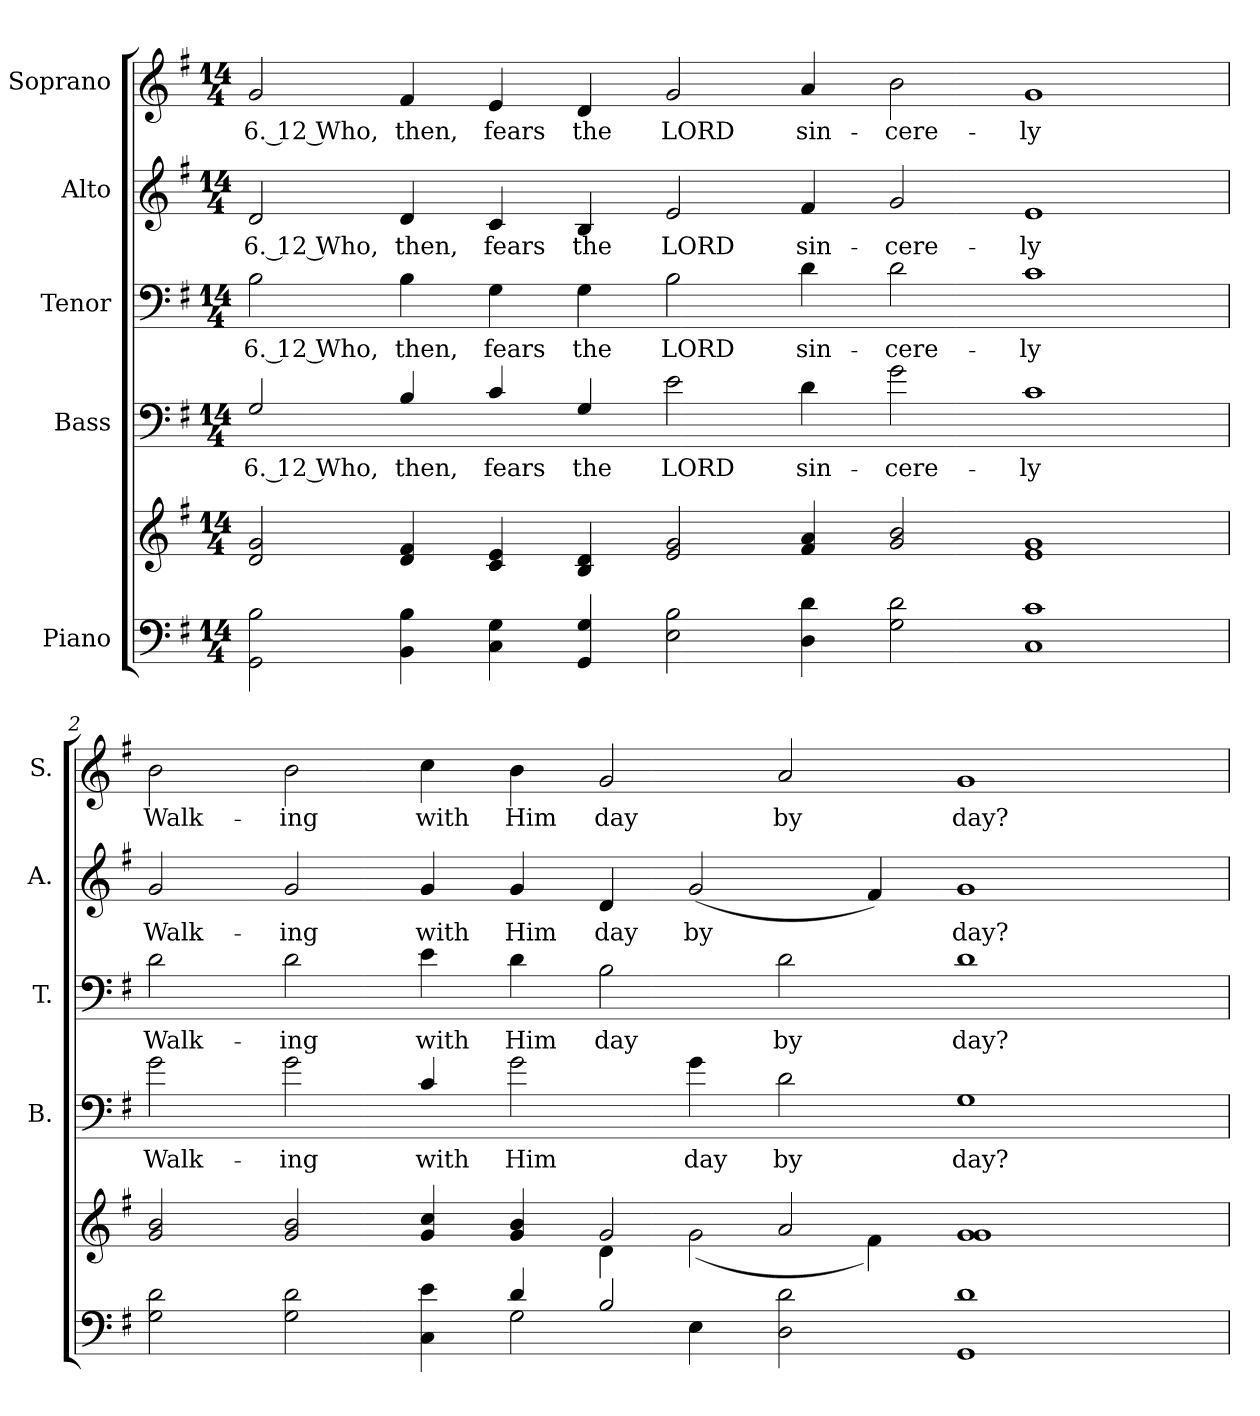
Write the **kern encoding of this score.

**kern	**kern	**kern	**text	**kern	**text	**kern	**text	**kern	**text
*part5	*part5	*part4	*part4	*part3	*part3	*part2	*part2	*part1	*part1
*staff6	*staff5	*staff4	*staff4	*staff3	*staff3	*staff2	*staff2	*staff1	*staff1
*I"Piano	*	*I"Bass	*	*I"Tenor	*	*I"Alto	*	*I"Soprano	*
*	*	*I'B.	*	*I'T.	*	*I'A.	*	*I'S.	*
!!LO:PB:g=z
*clefF4	*clefG2	*clefF4	*	*clefF4	*	*clefG2	*	*clefG2	*
*	*	*ITrd7c12	*	*	*	*	*	*	*
*k[f#]	*k[f#]	*k[f#]	*	*k[f#]	*	*k[f#]	*	*k[f#]	*
*G:	*G:	*G:	*	*G:	*	*G:	*	*G:	*
*M14/4	*M14/4	*M14/4	*	*M14/4	*	*M14/4	*	*M14/4	*
*MM180	*MM180	*MM180	*	*MM180	*	*MM180	*	*MM180	*
=1	=1	=1	=1	=1	=1	=1	=1	=1	=1
!	!	!	!LO:LY:b:color=#000000	!	!	!	!	!	!
!	!	!	!	!	!LO:LY:b:color=#000000	!	!	!	!
!	!	!	!	!	!	!	!LO:LY:b:color=#000000	!	!
!	!	!	!	!	!	!	!	!	!LO:LY:b:color=#000000
2GGi\ 2Bi	2di/ 2gi	2GGi/	6. 12 Who,	2Bi\	6. 12 Who,	2di/	6. 12 Who,	2gi/	6. 12 Who,
!	!	!	!LO:LY:b:color=#000000	!	!	!	!	!	!
!	!	!	!	!	!LO:LY:b:color=#000000	!	!	!	!
!	!	!	!	!	!	!	!LO:LY:b:color=#000000	!	!
!	!	!	!	!	!	!	!	!	!LO:LY:b:color=#000000
4BBi\ 4Bi	4di/ 4f#i	4BBi/	then,	4Bi\	then,	4di/	then,	4f#i/	then,
!	!	!	!LO:LY:b:color=#000000	!	!	!	!	!	!
!	!	!	!	!	!LO:LY:b:color=#000000	!	!	!	!
!	!	!	!	!	!	!	!LO:LY:b:color=#000000	!	!
!	!	!	!	!	!	!	!	!	!LO:LY:b:color=#000000
4Ci\ 4Gi	4ci/ 4ei	4Ci/	fears	4Gi\	fears	4ci/	fears	4ei/	fears
!	!	!	!LO:LY:b:color=#000000	!	!	!	!	!	!
!	!	!	!	!	!LO:LY:b:color=#000000	!	!	!	!
!	!	!	!	!	!	!	!LO:LY:b:color=#000000	!	!
!	!	!	!	!	!	!	!	!	!LO:LY:b:color=#000000
4GGi/ 4Gi	4Bi/ 4di	4GGi/	the	4Gi\	the	4Bi/	the	4di/	the
!	!	!	!LO:LY:b:color=#000000	!	!	!	!	!	!
!	!	!	!	!	!LO:LY:b:color=#000000	!	!	!	!
!	!	!	!	!	!	!	!LO:LY:b:color=#000000	!	!
!	!	!	!	!	!	!	!	!	!LO:LY:b:color=#000000
2Ei\ 2Bi	2ei/ 2gi	2Ei\	LORD	2Bi\	LORD	2ei/	LORD	2gi/	LORD
!	!	!	!LO:LY:b:color=#000000	!	!	!	!	!	!
!	!	!	!	!	!LO:LY:b:color=#000000	!	!	!	!
!	!	!	!	!	!	!	!LO:LY:b:color=#000000	!	!
!	!	!	!	!	!	!	!	!	!LO:LY:b:color=#000000
4Di\ 4di	4f#i/ 4ai	4Di\	sin-	4di\	sin-	4f#i/	sin-	4ai/	sin-
!	!	!	!LO:LY:b:color=#000000	!	!	!	!	!	!
!	!	!	!	!	!LO:LY:b:color=#000000	!	!	!	!
!	!	!	!	!	!	!	!LO:LY:b:color=#000000	!	!
!	!	!	!	!	!	!	!	!	!LO:LY:b:color=#000000
2Gi\ 2di	2gi/ 2bi	2Gi\	-cere-	2di\	-cere-	2gi/	-cere-	2bi\	-cere-
!	!	!	!LO:LY:b:color=#000000	!	!	!	!	!	!
!	!	!	!	!	!LO:LY:b:color=#000000	!	!	!	!
!	!	!	!	!	!	!	!LO:LY:b:color=#000000	!	!
!	!	!	!	!	!	!	!	!	!LO:LY:b:color=#000000
1Ci 1ci	1ei 1gi	1Ci	-ly	1ci	-ly	1ei	-ly	1gi	-ly
=2	=2	=2	=2	=2	=2	=2	=2	=2	=2
*^	*^	*	*	*	*	*	*	*	*
!	!	!	!	!	!LO:LY:b:color=#000000	!	!	!	!	!	!
!	!	!	!	!	!	!	!LO:LY:b:color=#000000	!	!	!	!
!	!	!	!	!	!	!	!	!	!LO:LY:b:color=#000000	!	!
!	!	!	!	!	!	!	!	!	!	!	!LO:LY:b:color=#000000
2Gi\ 2di	1ryy	2gi/ 2bi	1ryy	2Gi\	Walk-	2di\	Walk-	2gi/	Walk-	2bi\	Walk-
!	!	!	!	!	!LO:LY:b:color=#000000	!	!	!	!	!	!
!	!	!	!	!	!	!	!LO:LY:b:color=#000000	!	!	!	!
!	!	!	!	!	!	!	!	!	!LO:LY:b:color=#000000	!	!
!	!	!	!	!	!	!	!	!	!	!	!LO:LY:b:color=#000000
2Gi\ 2di	.	2gi/ 2bi	.	2Gi\	-ing	2di\	-ing	2gi/	-ing	2bi\	-ing
!	!	!	!	!	!LO:LY:b:color=#000000	!	!	!	!	!	!
!	!	!	!	!	!	!	!LO:LY:b:color=#000000	!	!	!	!
!	!	!	!	!	!	!	!	!	!LO:LY:b:color=#000000	!	!
!	!	!	!	!	!	!	!	!	!	!	!LO:LY:b:color=#000000
4Ci\ 4ei	4ryy	4gi/ 4cci	2ryy	4Ci/	with	4ei\	with	4gi/	with	4cci\	with
!	!	!	!	!	!LO:LY:b:color=#000000	!	!	!	!	!	!
!	!	!	!	!	!	!	!LO:LY:b:color=#000000	!	!	!	!
!	!	!	!	!	!	!	!	!	!LO:LY:b:color=#000000	!	!
!	!	!	!	!	!	!	!	!	!	!	!LO:LY:b:color=#000000
4di/	2Gi\	4gi/ 4bi	.	2Gi\	Him	4di\	Him	4gi/	Him	4bi\	Him
!	!	!	!	!	!	!	!LO:LY:b:color=#000000	!	!	!	!
!	!	!	!	!	!	!	!	!	!LO:LY:b:color=#000000	!	!
!	!	!	!	!	!	!	!	!	!	!	!LO:LY:b:color=#000000
2Bi/	.	2gi/	4di\	.	.	2Bi\	day	4di/	day	2gi/	day
!	!	!	!	!	!LO:LY:b:color=#000000	!	!	!	!	!	!
!	!	!	!	!	!	!	!	!	!LO:LY:b:color=#000000	!	!
.	4Ei\	.	(2gi\	4Gi\	day	.	.	(2gi/	by	.	.
!	!	!	!	!	!LO:LY:b:color=#000000	!	!	!	!	!	!
!	!	!	!	!	!	!	!LO:LY:b:color=#000000	!	!	!	!
!	!	!	!	!	!	!	!	!	!	!	!LO:LY:b:color=#000000
2Di\ 2di	1ryy	2ai/	.	2Di\	by	2di\	by	.	.	2ai/	by
.	.	.	4f#i\)	.	.	.	.	4f#i/)	.	.	.
!	!	!	!	!	!LO:LY:b:color=#000000	!	!	!	!	!	!
!	!	!	!	!	!	!	!LO:LY:b:color=#000000	!	!	!	!
!	!	!	!	!	!	!	!	!	!LO:LY:b:color=#000000	!	!
!	!	!	!	!	!	!	!	!	!	!	!LO:LY:b:color=#000000
1GGi 1di	.	1gi 1gi	2ryy	1GGi	day?	1di	day?	1gi	day?	1gi	day?
.	2ryy	.	2ryy	.	.	.	.	.	.	.	.
*v	*v	*	*	*	*	*	*	*	*	*	*
*	*v	*v	*	*	*	*	*	*	*	*
=	=	=	=	=	=	=	=	=	=
*-	*-	*-	*-	*-	*-	*-	*-	*-	*-
